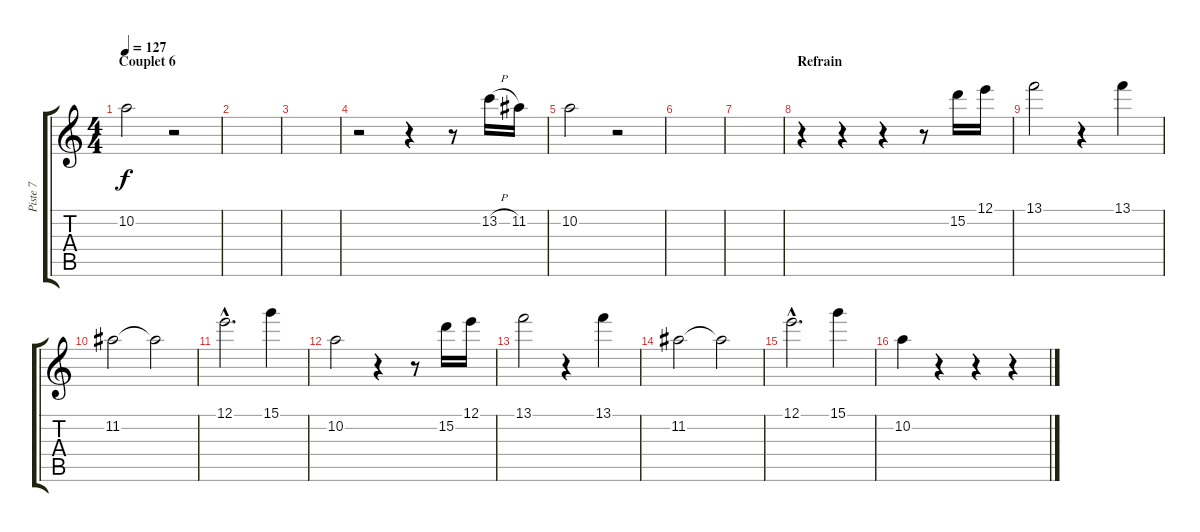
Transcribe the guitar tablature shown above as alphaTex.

\track ("Piste 7" "Piste 7") {instrument distortionguitar}
\staff {score tabs}
\tuning (E4 B3 G3 D3 A2 E2) {hide}
\ts (4 4)
\section ("" "Couplet 6")
\tempo 127
\clef g2
\ks c
10.2.2{dy f} r.2 |
|
|
r.2{volume 6} r.4 r.8 13.2{h}.16 11.2.16 |
10.2.2 r.2 |
|
|
\section ("" "Refrain")
r.4{volume 5} r.4 r.4 r.8 15.2.16 12.1.16 |
13.1.2 r.4 13.1.4 |
11.2.2 11.2{t}.2 |
12.1{hac}.2{d} 15.1.4 |
10.2.2 r.4 r.8 15.2.16 12.1.16 |
13.1.2 r.4 13.1.4 |
11.2.2 11.2{t}.2 |
12.1{hac}.2{d} 15.1.4 |
10.2.4 r.4 r.4 r.4
